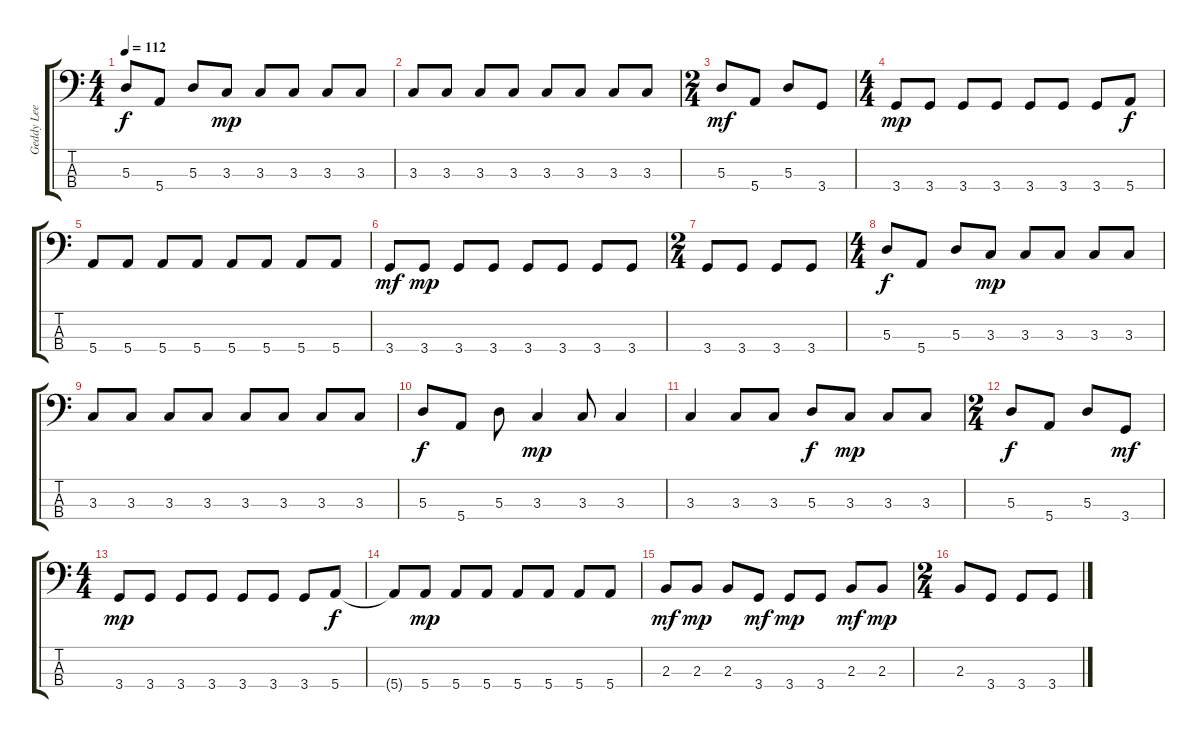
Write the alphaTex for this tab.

\track ("Geddy Lee" "Geddy Lee") {instrument electricbassfinger}
\staff {score tabs}
\tuning (G2 D2 A1 E1) {hide}
\ts (4 4)
\tempo 112
\clef f4
\ks c
5.3.8{dy f} 5.4.8 5.3.8 3.3.8{dy mp} 3.3.8 3.3.8 3.3.8 3.3.8 |
3.3.8 3.3.8 3.3.8 3.3.8 3.3.8 3.3.8 3.3.8 3.3.8 |
\ts (2 4)
5.3.8{dy mf} 5.4.8 5.3.8 3.4.8 |
\ts (4 4)
3.4.8{dy mp} 3.4.8 3.4.8 3.4.8 3.4.8 3.4.8 3.4.8 5.4.8{dy f} |
5.4.8 5.4.8 5.4.8 5.4.8 5.4.8 5.4.8 5.4.8 5.4.8 |
3.4.8{dy mf} 3.4.8{dy mp} 3.4.8 3.4.8 3.4.8 3.4.8 3.4.8 3.4.8 |
\ts (2 4)
3.4.8 3.4.8 3.4.8 3.4.8 |
\ts (4 4)
5.3.8{dy f} 5.4.8 5.3.8 3.3.8{dy mp} 3.3.8 3.3.8 3.3.8 3.3.8 |
3.3.8 3.3.8 3.3.8 3.3.8 3.3.8 3.3.8 3.3.8 3.3.8 |
5.3.8{dy f} 5.4.8 5.3.8 3.3.4{dy mp} 3.3.8 3.3.4 |
3.3.4 3.3.8 3.3.8 5.3.8{dy f} 3.3.8{dy mp} 3.3.8 3.3.8 |
\ts (2 4)
5.3.8{dy f} 5.4.8 5.3.8 3.4.8{dy mf} |
\ts (4 4)
3.4.8{dy mp} 3.4.8 3.4.8 3.4.8 3.4.8 3.4.8 3.4.8 5.4.8{dy f} |
5.4{t}.8 5.4.8{dy mp} 5.4.8 5.4.8 5.4.8 5.4.8 5.4.8 5.4.8 |
2.3.8{dy mf} 2.3.8{dy mp} 2.3.8 3.4.8{dy mf} 3.4.8{dy mp} 3.4.8 2.3.8{dy mf} 2.3.8{dy mp} |
\ts (2 4)
2.3.8 3.4.8 3.4.8 3.4.8
